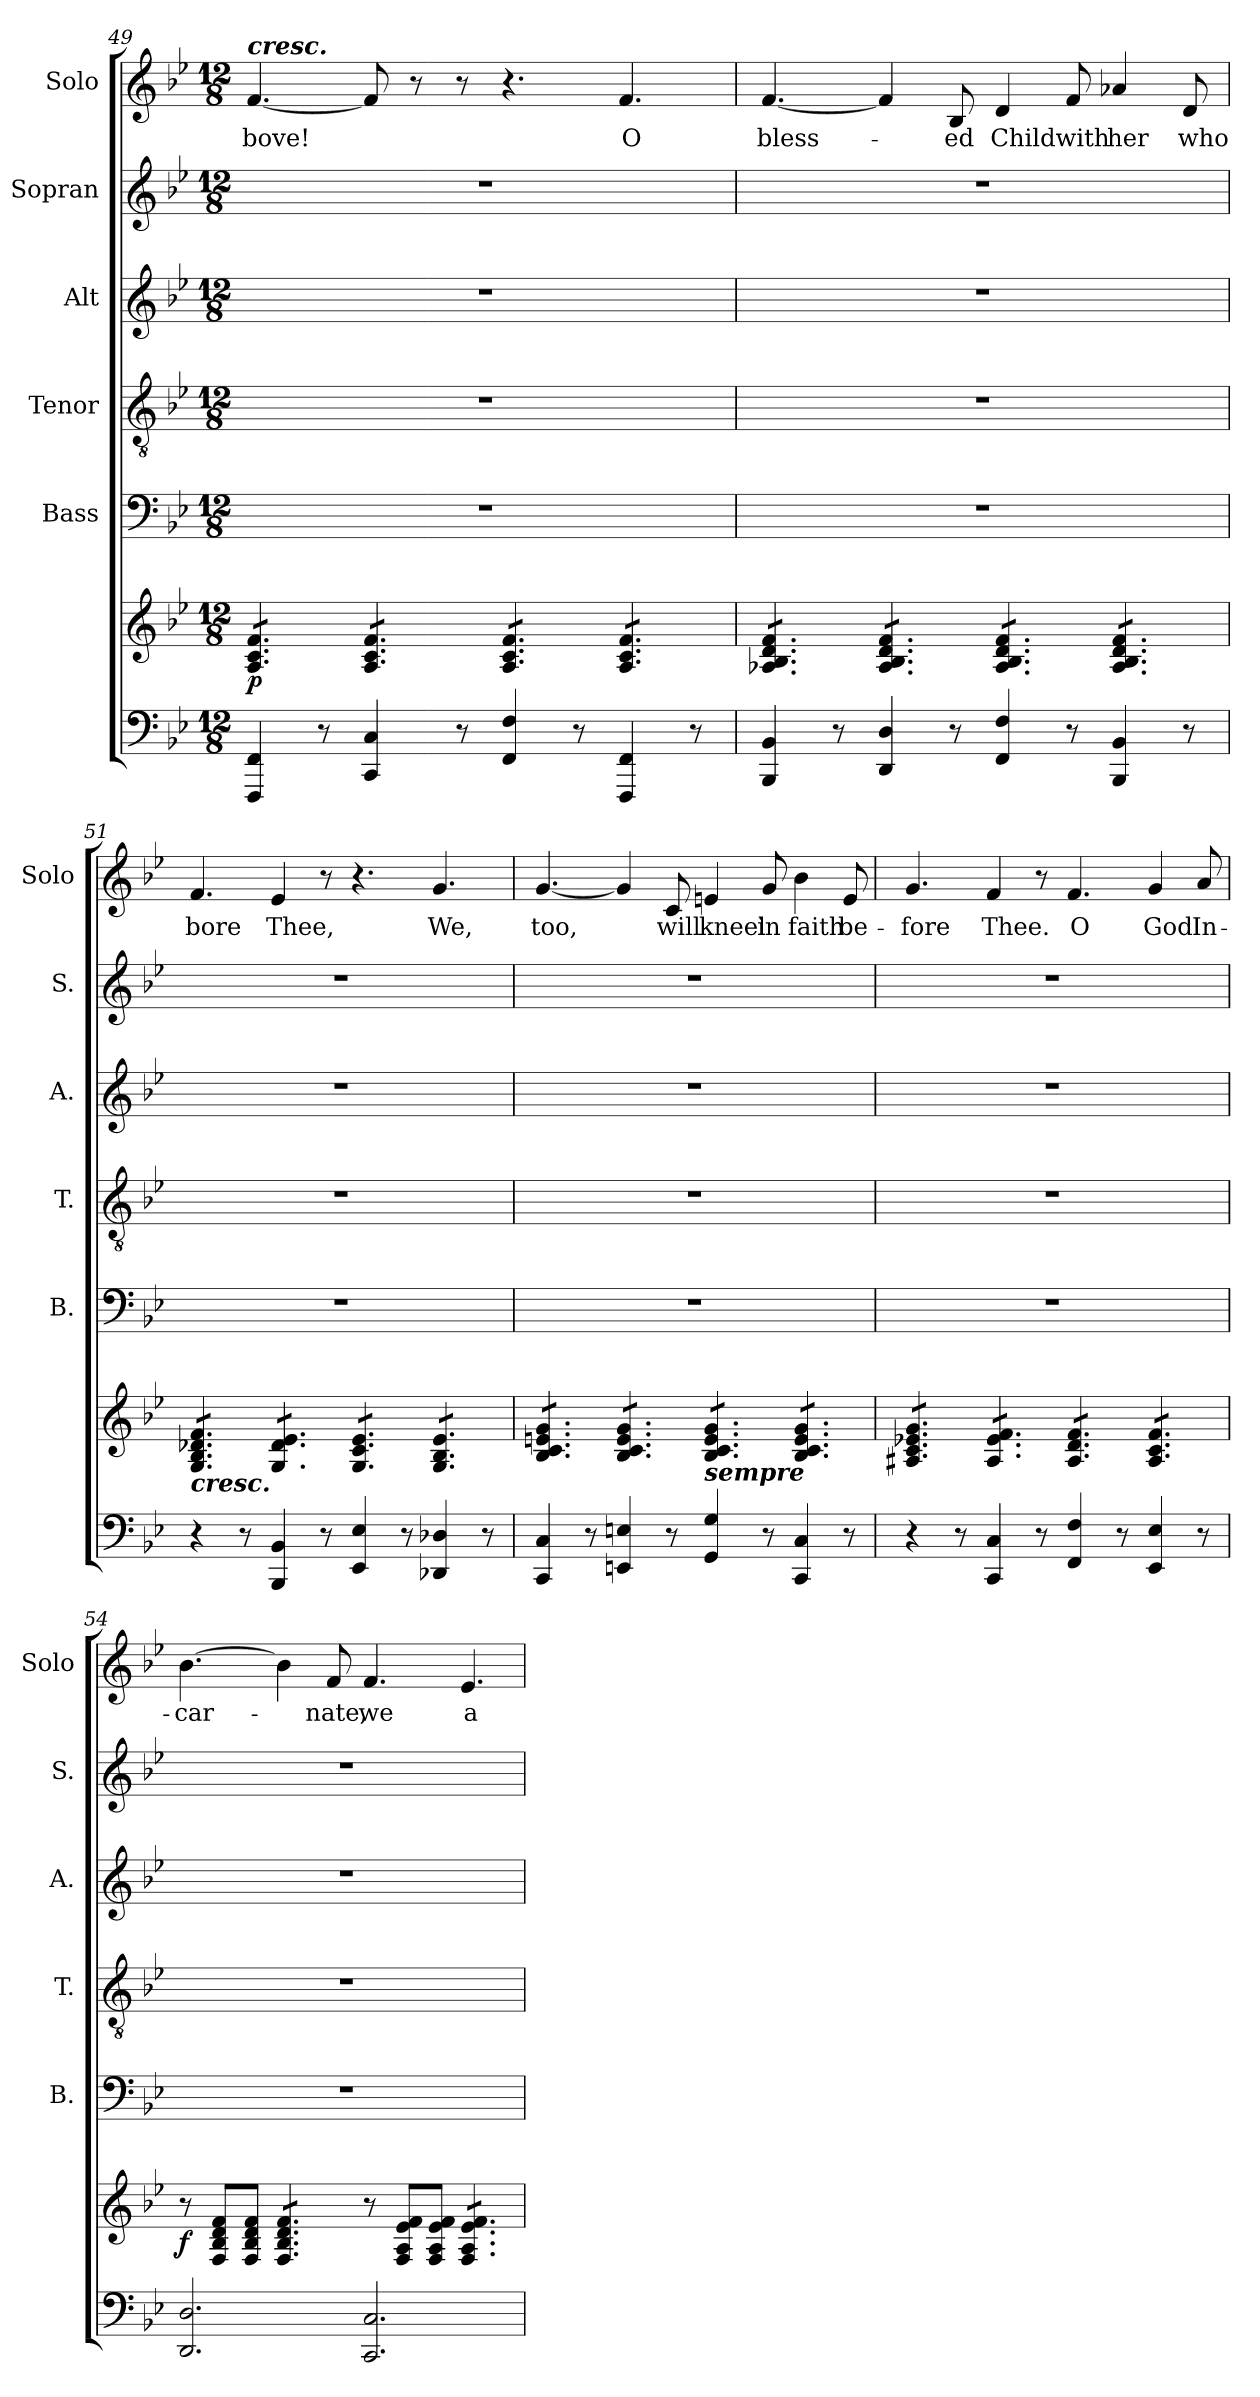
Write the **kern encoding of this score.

**kern	**kern	**dynam	**kern	**kern	**kern	**kern	**kern	**text
*part6	*part6	*part6	*part5	*part4	*part3	*part2	*part1	*part1
*staff7	*staff6	*staff6/7	*staff5	*staff4	*staff3	*staff2	*staff1	*staff1
*	*	*	*I"Bass	*I"Tenor	*I"Alt	*I"Sopran	*I"Solo	*
*	*	*	*I'B.	*I'T.	*I'A.	*I'S.	*I'Solo	*
*clefF4	*clefG2	*	*clefF4	*clefGv2	*clefG2	*clefG2	*clefG2	*
*k[b-e-]	*k[b-e-]	*	*k[b-e-]	*k[b-e-]	*k[b-e-]	*k[b-e-]	*k[b-e-]	*
*B-:	*B-:	*	*B-:	*B-:	*B-:	*B-:	*B-:	*
*M12/8	*M12/8	*	*M12/8	*M12/8	*M12/8	*M12/8	*M12/8	*
=49	=49	=49	=49	=49	=49	=49	=49	=49
!	!	!	!	!	!	!	!LO:TX:a:Bi:t=cresc.	!
!	!	!LO:DY:b	!	!	!	!	!	!LO:LY:b
*	*tremolo	*	*	*	*	*	*	*
4FFF/ 4FF/	8A/ 8c/ 8f/L	p	1.r	1.r	1.r	1.r	[4.f/	-bove!
.	8A/ 8c/ 8f/	.	.	.	.	.	.	.
8r	8A/ 8c/ 8f/J	.	.	.	.	.	.	.
4CC/ 4C/	8A/ 8c/ 8f/L	.	.	.	.	.	8f/]	.
.	8A/ 8c/ 8f/	.	.	.	.	.	8r	.
8r	8A/ 8c/ 8f/J	.	.	.	.	.	8r	.
4FF/ 4F/	8A/ 8c/ 8f/L	.	.	.	.	.	4.r	.
.	8A/ 8c/ 8f/	.	.	.	.	.	.	.
8r	8A/ 8c/ 8f/J	.	.	.	.	.	.	.
!	!	!	!	!	!	!	!	!LO:LY:b
4FFF/ 4FF/	8A/ 8c/ 8f/L	.	.	.	.	.	4.f/	O
.	8A/ 8c/ 8f/	.	.	.	.	.	.	.
8r	8A/ 8c/ 8f/J	.	.	.	.	.	.	.
=50	=50	=50	=50	=50	=50	=50	=50	=50
!	!	!	!	!	!	!	!	!LO:LY:b
4BBB-/ 4BB-/	8A-X/ 8B-/ 8d/ 8f/L	.	1.r	1.r	1.r	1.r	[4.f/	bless-
.	8A-X/ 8B-/ 8d/ 8f/	.	.	.	.	.	.	.
8r	8A-X/ 8B-/ 8d/ 8f/J	.	.	.	.	.	.	.
4DD/ 4D/	8A-/ 8B-/ 8d/ 8f/L	.	.	.	.	.	4f/]	.
.	8A-/ 8B-/ 8d/ 8f/	.	.	.	.	.	.	.
!	!	!	!	!	!	!	!	!LO:LY:b
8r	8A-/ 8B-/ 8d/ 8f/J	.	.	.	.	.	8B-/	-ed
!	!	!	!	!	!	!	!	!LO:LY:b
4FF/ 4F/	8A-/ 8B-/ 8d/ 8f/L	.	.	.	.	.	4d/	Child
.	8A-/ 8B-/ 8d/ 8f/	.	.	.	.	.	.	.
!	!	!	!	!	!	!	!	!LO:LY:b
8r	8A-/ 8B-/ 8d/ 8f/J	.	.	.	.	.	8f/	with
!	!	!	!	!	!	!	!	!LO:LY:b
4BBB-/ 4BB-/	8A-/ 8B-/ 8d/ 8f/L	.	.	.	.	.	4a-X/	her
.	8A-/ 8B-/ 8d/ 8f/	.	.	.	.	.	.	.
!	!	!	!	!	!	!	!	!LO:LY:b
8r	8A-/ 8B-/ 8d/ 8f/J	.	.	.	.	.	8d/	who
=51	=51	=51	=51	=51	=51	=51	=51	=51
!	!LO:TX:b:Bi:t=cresc.	!	!	!	!	!	!	!
!	!	!	!	!	!	!	!	!LO:LY:b
4r	8G/ 8B-/ 8d-X/ 8f/L	.	1.r	1.r	1.r	1.r	4.f/	bore
.	8G/ 8B-/ 8d-X/ 8f/	.	.	.	.	.	.	.
8r	8G/ 8B-/ 8d-X/ 8f/J	.	.	.	.	.	.	.
!	!	!	!	!	!	!	!	!LO:LY:b
4BBB-/ 4BB-/	8G/ 8d-/ 8e-/L	.	.	.	.	.	4e-/	Thee,
.	8G/ 8d-/ 8e-/	.	.	.	.	.	.	.
8r	8G/ 8d-/ 8e-/J	.	.	.	.	.	8r	.
4EE-/ 4E-/	8G/ 8c/ 8e-/L	.	.	.	.	.	4.r	.
.	8G/ 8c/ 8e-/	.	.	.	.	.	.	.
8r	8G/ 8c/ 8e-/J	.	.	.	.	.	.	.
!	!	!	!	!	!	!	!	!LO:LY:b
4DD-X/ 4D-X/	8G/ 8B-/ 8e-/L	.	.	.	.	.	4.g/	We,
.	8G/ 8B-/ 8e-/	.	.	.	.	.	.	.
8r	8G/ 8B-/ 8e-/J	.	.	.	.	.	.	.
=52	=52	=52	=52	=52	=52	=52	=52	=52
!	!	!	!	!	!	!	!	!LO:LY:b
4CC/ 4C/	8B-/ 8c/ 8en/ 8g/L	.	1.r	1.r	1.r	1.r	[4.g/	too,
.	8B-/ 8c/ 8en/ 8g/	.	.	.	.	.	.	.
8r	8B-/ 8c/ 8en/ 8g/J	.	.	.	.	.	.	.
4EEn/ 4En/	8B-/ 8c/ 8e/ 8g/L	.	.	.	.	.	4g/]	.
.	8B-/ 8c/ 8e/ 8g/	.	.	.	.	.	.	.
!	!	!	!	!	!	!	!	!LO:LY:b
8r	8B-/ 8c/ 8e/ 8g/J	.	.	.	.	.	8c/	will
!	!LO:TX:b:Bi:t=sempre	!	!	!	!	!	!	!
!	!	!	!	!	!	!	!	!LO:LY:b
4GG/ 4G/	8B-/ 8c/ 8e/ 8g/L	.	.	.	.	.	4en/	kneel
.	8B-/ 8c/ 8e/ 8g/	.	.	.	.	.	.	.
!	!	!	!	!	!	!	!	!LO:LY:b
8r	8B-/ 8c/ 8e/ 8g/J	.	.	.	.	.	8g/	in
!	!	!	!	!	!	!	!	!LO:LY:b
4CC/ 4C/	8B-/ 8c/ 8e/ 8g/L	.	.	.	.	.	4b-\	faith
.	8B-/ 8c/ 8e/ 8g/	.	.	.	.	.	.	.
!	!	!	!	!	!	!	!	!LO:LY:b
8r	8B-/ 8c/ 8e/ 8g/J	.	.	.	.	.	8e/	be-
!!LO:PB:g=z
=53	=53	=53	=53	=53	=53	=53	=53	=53
!	!	!	!	!	!	!	!	!LO:LY:b
4r	8A#X/ 8c/ 8e-X/ 8g/L	.	1.r	1.r	1.r	1.r	4.g/	-fore
.	8A#X/ 8c/ 8e-X/ 8g/	.	.	.	.	.	.	.
8r	8A#X/ 8c/ 8e-X/ 8g/J	.	.	.	.	.	.	.
!	!	!	!	!	!	!	!	!LO:LY:b
4CC/ 4C/	8A#/ 8e-/ 8f/L	.	.	.	.	.	4f/	Thee.
.	8A#/ 8e-/ 8f/	.	.	.	.	.	.	.
8r	8A#/ 8e-/ 8f/J	.	.	.	.	.	8r	.
!	!	!	!	!	!	!	!	!LO:LY:b
4FF/ 4F/	8A#/ 8d/ 8f/L	.	.	.	.	.	4.f/	O
.	8A#/ 8d/ 8f/	.	.	.	.	.	.	.
8r	8A#/ 8d/ 8f/J	.	.	.	.	.	.	.
!	!	!	!	!	!	!	!	!LO:LY:b
4EE-/ 4E-/	8A#/ 8c/ 8f/L	.	.	.	.	.	4g/	God
.	8A#/ 8c/ 8f/	.	.	.	.	.	.	.
!	!	!	!	!	!	!	!	!LO:LY:b
8r	8A#/ 8c/ 8f/J	.	.	.	.	.	8a/	In-
*	*Xtremolo	*	*	*	*	*	*	*
=54	=54	=54	=54	=54	=54	=54	=54	=54
!	!	!LO:DY:b	!	!	!	!	!	!LO:LY:b
2.DD/ 2.D/	8r	f	1.r	1.r	1.r	1.r	[4.b-\	-car-
.	8F/ 8B-/ 8d/ 8f/L	.	.	.	.	.	.	.
.	8F/ 8B-/ 8d/ 8f/J	.	.	.	.	.	.	.
*	*tremolo	*	*	*	*	*	*	*
.	8F/ 8B-/ 8d/ 8f/L	.	.	.	.	.	4b-\]	.
.	8F/ 8B-/ 8d/ 8f/	.	.	.	.	.	.	.
!	!	!	!	!	!	!	!	!LO:LY:b
.	8F/ 8B-/ 8d/ 8f/J	.	.	.	.	.	8f/	-nate,
*	*Xtremolo	*	*	*	*	*	*	*
!	!	!	!	!	!	!	!	!LO:LY:b
2.CC/ 2.C/	8r	.	.	.	.	.	4.f/	we
.	8F/ 8A/ 8e-/ 8f/L	.	.	.	.	.	.	.
.	8F/ 8A/ 8e-/ 8f/J	.	.	.	.	.	.	.
!	!	!	!	!	!	!	!	!LO:LY:b
*	*tremolo	*	*	*	*	*	*	*
.	8F/ 8A/ 8e-/ 8f/L	.	.	.	.	.	4.e-/	a-
.	8F/ 8A/ 8e-/ 8f/	.	.	.	.	.	.	.
.	8F/ 8A/ 8e-/ 8f/J	.	.	.	.	.	.	.
*	*Xtremolo	*	*	*	*	*	*	*
=	=	=	=	=	=	=	=	=
*-	*-	*-	*-	*-	*-	*-	*-	*-
